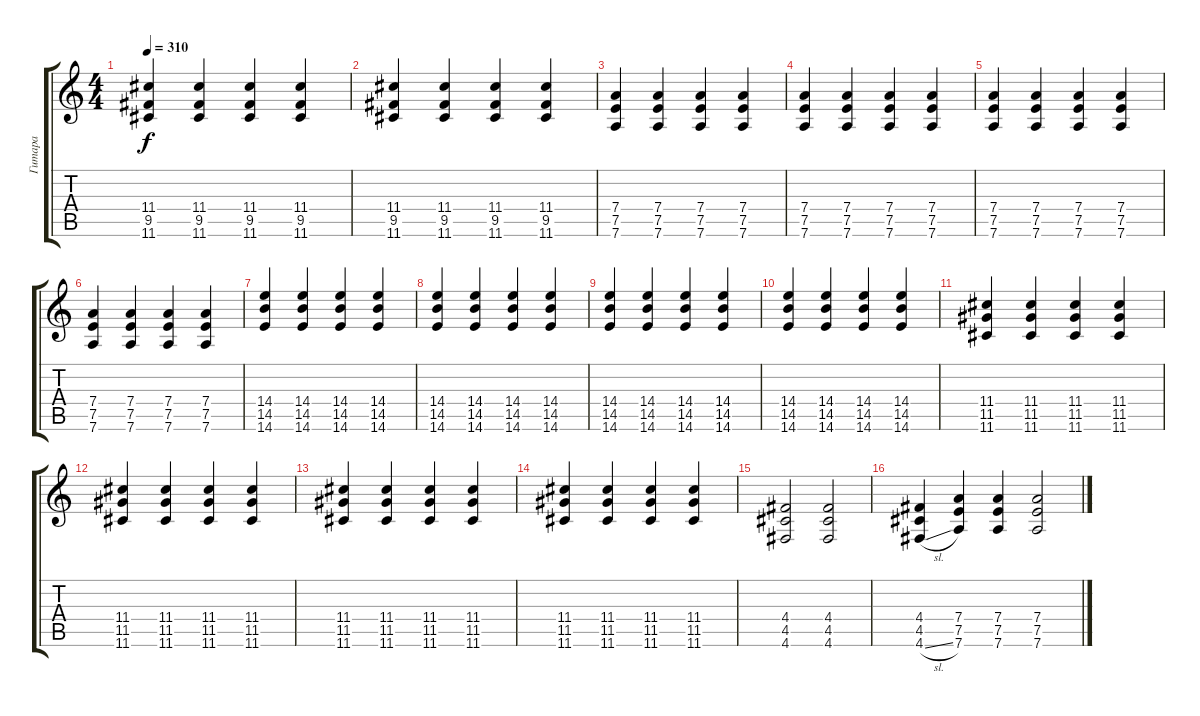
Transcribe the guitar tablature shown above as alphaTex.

\track ("Гитара" "Гитара") {instrument overdrivenguitar}
\staff {score tabs}
\tuning (E4 B3 G3 D3 A2 D2) {hide}
\ts (4 4)
\tempo 310
\clef g2
\ks c
(11.4 9.5 11.6).4{dy f} (11.4 9.5 11.6).4 (11.4 9.5 11.6).4 (11.4 9.5 11.6).4 |
(11.4 9.5 11.6).4 (11.4 9.5 11.6).4 (11.4 9.5 11.6).4 (11.4 9.5 11.6).4 |
(7.4 7.5 7.6).4 (7.4 7.5 7.6).4 (7.4 7.5 7.6).4 (7.4 7.5 7.6).4 |
(7.4 7.5 7.6).4 (7.4 7.5 7.6).4 (7.4 7.5 7.6).4 (7.4 7.5 7.6).4 |
(7.4 7.5 7.6).4 (7.4 7.5 7.6).4 (7.4 7.5 7.6).4 (7.4 7.5 7.6).4 |
(7.4 7.5 7.6).4 (7.4 7.5 7.6).4 (7.4 7.5 7.6).4 (7.4 7.5 7.6).4 |
(14.4 14.5 14.6).4 (14.4 14.5 14.6).4 (14.4 14.5 14.6).4 (14.4 14.5 14.6).4 |
(14.4 14.5 14.6).4 (14.4 14.5 14.6).4 (14.4 14.5 14.6).4 (14.4 14.5 14.6).4 |
(14.4 14.5 14.6).4 (14.4 14.5 14.6).4 (14.4 14.5 14.6).4 (14.4 14.5 14.6).4 |
(14.4 14.5 14.6).4 (14.4 14.5 14.6).4 (14.4 14.5 14.6).4 (14.4 14.5 14.6).4 |
(11.4 11.5 11.6).4 (11.4 11.5 11.6).4 (11.4 11.5 11.6).4 (11.4 11.5 11.6).4 |
(11.4 11.5 11.6).4 (11.4 11.5 11.6).4 (11.4 11.5 11.6).4 (11.4 11.5 11.6).4 |
(11.4 11.5 11.6).4 (11.4 11.5 11.6).4 (11.4 11.5 11.6).4 (11.4 11.5 11.6).4 |
(11.4 11.5 11.6).4 (11.4 11.5 11.6).4 (11.4 11.5 11.6).4 (11.4 11.5 11.6).4 |
(4.4 4.5 4.6).2 (4.4 4.5 4.6).2 |
(4.4 4.5 4.6{sl}).4 (7.4 7.5 7.6).4 (7.4 7.5 7.6).4 (7.4 7.5 7.6).2
